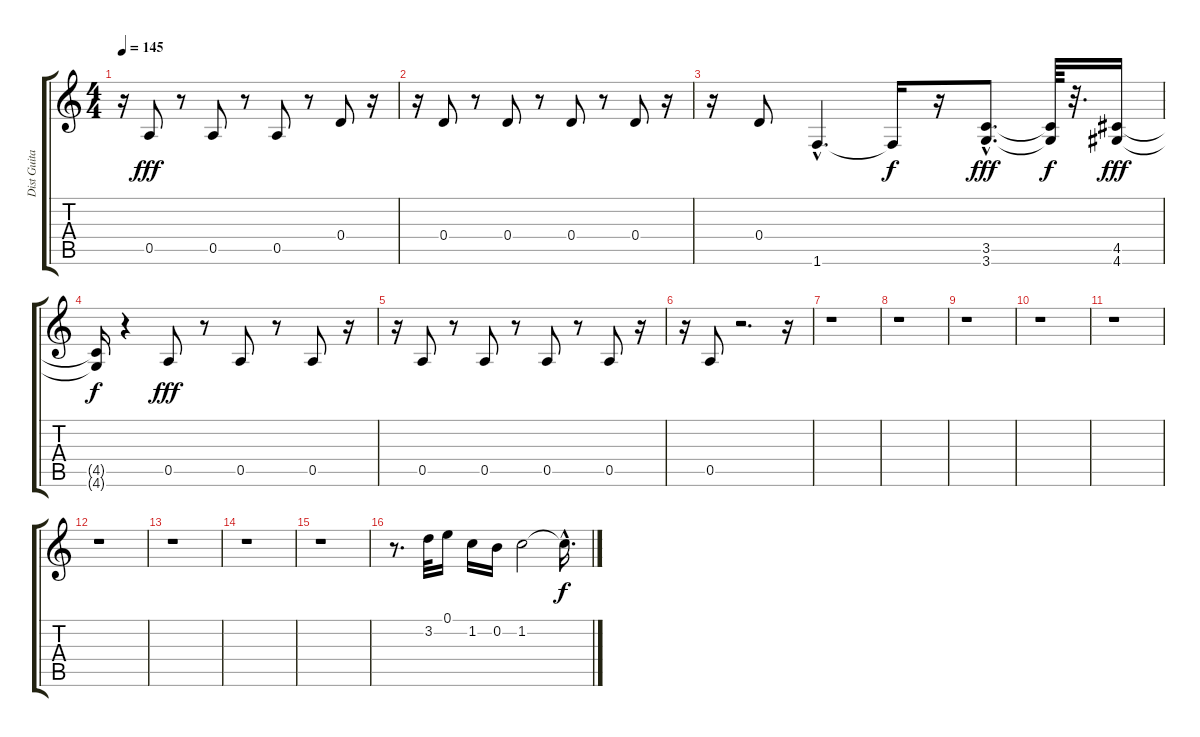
\track ("Dist Guitar II" "Dist Guita") {instrument distortionguitar}
\staff {score tabs}
\tuning (E4 B3 G3 D3 A2 E2) {hide}
\ts (4 4)
\tempo 145
\clef g2
\ks c
r.16{dy fff} 0.5.8 r.8 0.5.8 r.8 0.5.8 r.8 0.4.8 r.16 |
r.16 0.4.8 r.8 0.4.8 r.8 0.4.8 r.8 0.4.8 r.16 |
r.16 0.4.8 1.6{hac}.4{d} 1.6{t}.16{dy f} r.16 (3.5{hac} 3.6{hac}).8{d dy fff} (3.5{t} 3.6{t}).64{dy f} r.32{d} (4.5 4.6).16{dy fff} |
(4.5{t} 4.6{t}).16{dy f} r.4 0.5.8{dy fff} r.8 0.5.8 r.8 0.5.8 r.16 |
r.16 0.5.8 r.8 0.5.8 r.8 0.5.8 r.8 0.5.8 r.16 |
r.16 0.5.8 r.2{d} r.16 |
r.1 |
r.1 |
r.1 |
r.1 |
r.1 |
r.1 |
r.1 |
r.1 |
r.1 |
r.8{d} 3.2.32 0.1.16 1.2.16 0.2.16 1.2.2 1.2{hac t}.16{d dy f}
